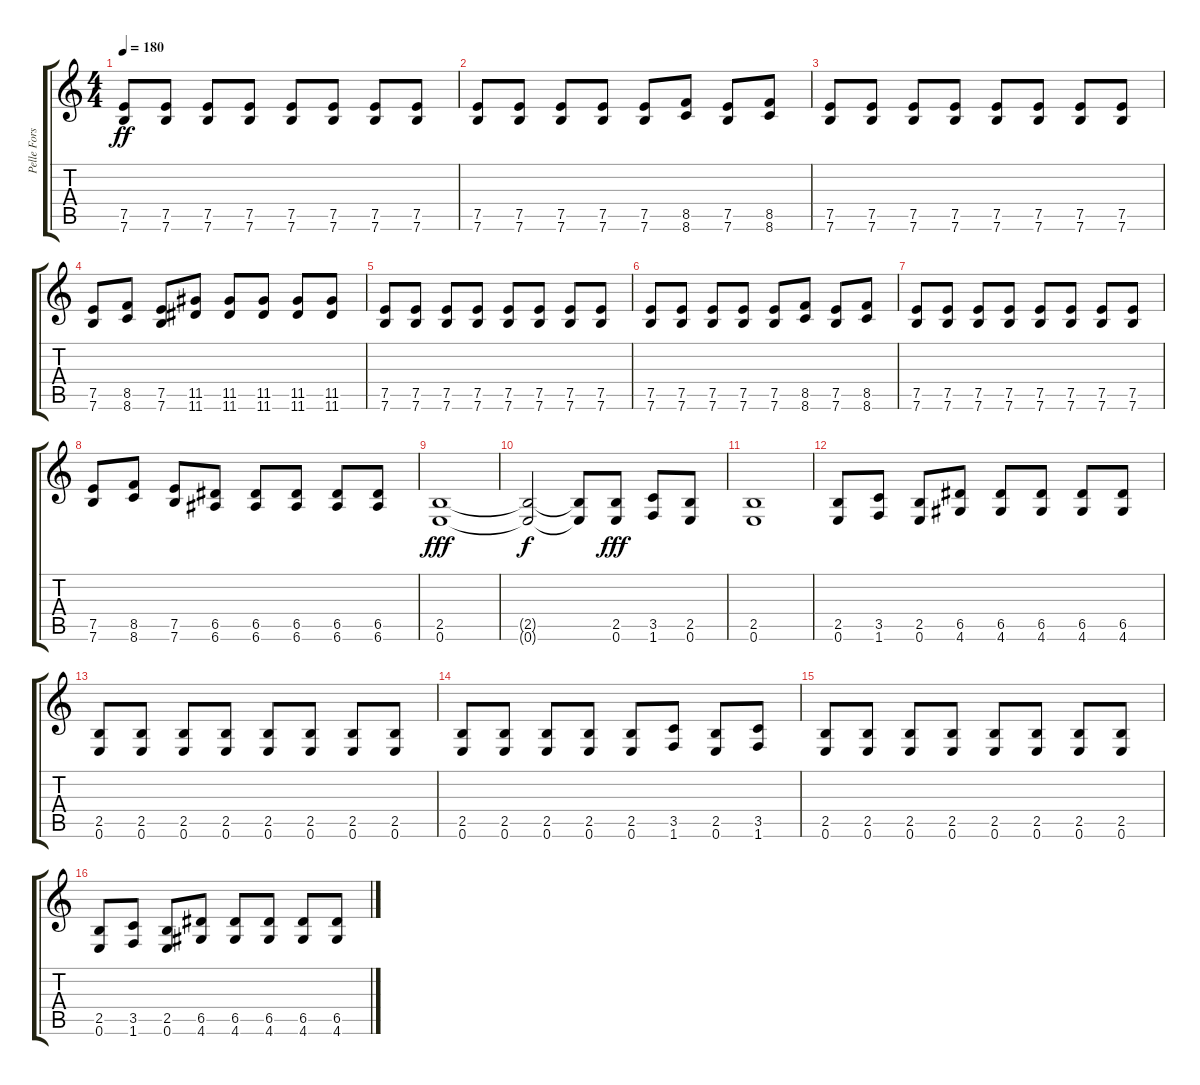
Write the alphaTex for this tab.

\track ("Pelle Forsberg" "Pelle Fors") {instrument distortionguitar}
\staff {score tabs}
\tuning (E4 B3 G3 D3 A2 E2) {hide}
\ts (4 4)
\tempo 180
\clef g2
\ks c
(7.5 7.6).8{dy ff} (7.5 7.6).8 (7.5 7.6).8 (7.5 7.6).8 (7.5 7.6).8 (7.5 7.6).8 (7.5 7.6).8 (7.5 7.6).8 |
(7.5 7.6).8 (7.5 7.6).8 (7.5 7.6).8 (7.5 7.6).8 (7.5 7.6).8 (8.5 8.6).8 (7.5 7.6).8 (8.5 8.6).8 |
(7.5 7.6).8 (7.5 7.6).8 (7.5 7.6).8 (7.5 7.6).8 (7.5 7.6).8 (7.5 7.6).8 (7.5 7.6).8 (7.5 7.6).8 |
(7.5 7.6).8 (8.5 8.6).8 (7.5 7.6).8 (11.5 11.6).8 (11.5 11.6).8 (11.5 11.6).8 (11.5 11.6).8 (11.5 11.6).8 |
(7.5 7.6).8 (7.5 7.6).8 (7.5 7.6).8 (7.5 7.6).8 (7.5 7.6).8 (7.5 7.6).8 (7.5 7.6).8 (7.5 7.6).8 |
(7.5 7.6).8 (7.5 7.6).8 (7.5 7.6).8 (7.5 7.6).8 (7.5 7.6).8 (8.5 8.6).8 (7.5 7.6).8 (8.5 8.6).8 |
(7.5 7.6).8 (7.5 7.6).8 (7.5 7.6).8 (7.5 7.6).8 (7.5 7.6).8 (7.5 7.6).8 (7.5 7.6).8 (7.5 7.6).8 |
(7.5 7.6).8 (8.5 8.6).8 (7.5 7.6).8 (6.5 6.6).8 (6.5 6.6).8 (6.5 6.6).8 (6.5 6.6).8 (6.5 6.6).8 |
(2.5 0.6).1{dy fff} |
(2.5{t} 0.6{t}).2{dy f} (2.5{t} 0.6{t}).8 (2.5 0.6).8{dy fff} (3.5 1.6).8 (2.5 0.6).8 |
(2.5 0.6).1 |
(2.5 0.6).8 (3.5 1.6).8 (2.5 0.6).8 (6.5 4.6).8 (6.5 4.6).8 (6.5 4.6).8 (6.5 4.6).8 (6.5 4.6).8 |
(2.5 0.6).8 (2.5 0.6).8 (2.5 0.6).8 (2.5 0.6).8 (2.5 0.6).8 (2.5 0.6).8 (2.5 0.6).8 (2.5 0.6).8 |
(2.5 0.6).8 (2.5 0.6).8 (2.5 0.6).8 (2.5 0.6).8 (2.5 0.6).8 (3.5 1.6).8 (2.5 0.6).8 (3.5 1.6).8 |
(2.5 0.6).8 (2.5 0.6).8 (2.5 0.6).8 (2.5 0.6).8 (2.5 0.6).8 (2.5 0.6).8 (2.5 0.6).8 (2.5 0.6).8 |
(2.5 0.6).8 (3.5 1.6).8 (2.5 0.6).8 (6.5 4.6).8 (6.5 4.6).8 (6.5 4.6).8 (6.5 4.6).8 (6.5 4.6).8
